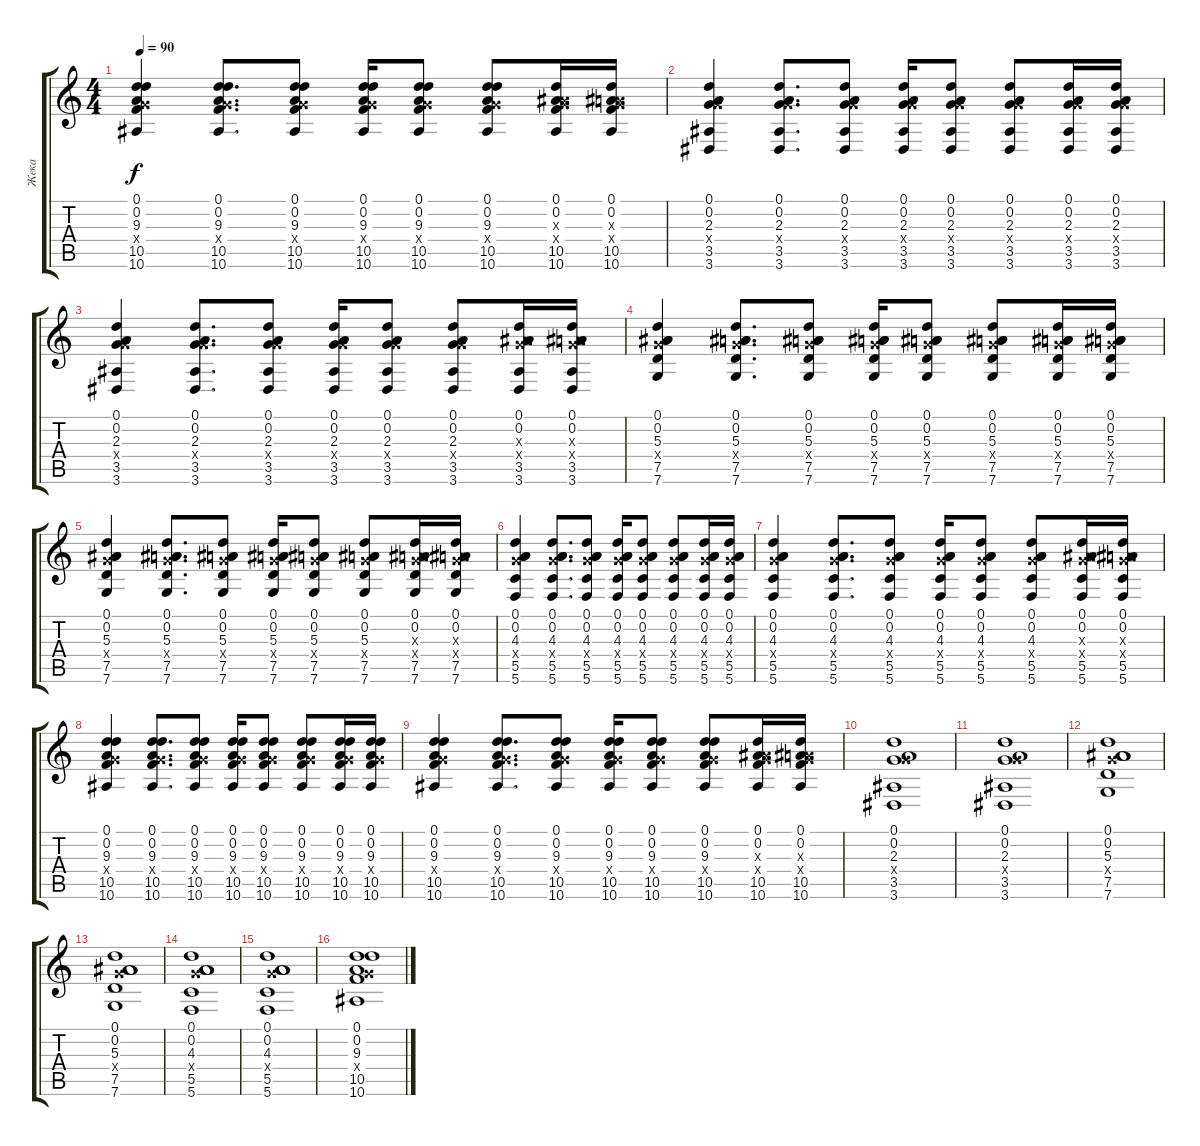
\track ("Жека" "Жека") {instrument electricguitarclean}
\staff {score tabs}
\tuning (D4 A3 F3 C3 G2 C2) {hide}
\ts (4 4)
\tempo 90
\clef g2
\ks c
(0.1 0.2 9.3 7.4{x} 10.5 10.6).4{dy f} (0.1 0.2 9.3 7.4{x} 10.5 10.6).8{d} (0.1 0.2 9.3 7.4{x} 10.5 10.6).8 (0.1 0.2 9.3 7.4{x} 10.5 10.6).16 (0.1 0.2 9.3 7.4{x} 10.5 10.6).8 (0.1 0.2 9.3 7.4{x} 10.5 10.6).8 (0.1 0.2 5.3{x} 7.4{x} 10.5 10.6).16 (0.1 0.2 5.3{x} 7.4{x} 10.5 10.6).16 |
(0.1 0.2 2.3 7.4{x} 3.5 3.6).4 (0.1 0.2 2.3 7.4{x} 3.5 3.6).8{d} (0.1 0.2 2.3 7.4{x} 3.5 3.6).8 (0.1 0.2 2.3 7.4{x} 3.5 3.6).16 (0.1 0.2 2.3 7.4{x} 3.5 3.6).8 (0.1 0.2 2.3 7.4{x} 3.5 3.6).8 (0.1 0.2 2.3 7.4{x} 3.5 3.6).16 (0.1 0.2 2.3 7.4{x} 3.5 3.6).16 |
(0.1 0.2 2.3 7.4{x} 3.5 3.6).4 (0.1 0.2 2.3 7.4{x} 3.5 3.6).8{d} (0.1 0.2 2.3 7.4{x} 3.5 3.6).8 (0.1 0.2 2.3 7.4{x} 3.5 3.6).16 (0.1 0.2 2.3 7.4{x} 3.5 3.6).8 (0.1 0.2 2.3 7.4{x} 3.5 3.6).8 (0.1 0.2 5.3{x} 7.4{x} 3.5 3.6).16 (0.1 0.2 5.3{x} 7.4{x} 3.5 3.6).16 |
(0.1 0.2 5.3 7.4{x} 7.5 7.6).4 (0.1 0.2 5.3 7.4{x} 7.5 7.6).8{d} (0.1 0.2 5.3 7.4{x} 7.5 7.6).8 (0.1 0.2 5.3 7.4{x} 7.5 7.6).16 (0.1 0.2 5.3 7.4{x} 7.5 7.6).8 (0.1 0.2 5.3 7.4{x} 7.5 7.6).8 (0.1 0.2 5.3 7.4{x} 7.5 7.6).16 (0.1 0.2 5.3 7.4{x} 7.5 7.6).16 |
(0.1 0.2 5.3 7.4{x} 7.5 7.6).4 (0.1 0.2 5.3 7.4{x} 7.5 7.6).8{d} (0.1 0.2 5.3 7.4{x} 7.5 7.6).8 (0.1 0.2 5.3 7.4{x} 7.5 7.6).16 (0.1 0.2 5.3 7.4{x} 7.5 7.6).8 (0.1 0.2 5.3 7.4{x} 7.5 7.6).8 (0.1 0.2 5.3{x} 7.4{x} 7.5 7.6).16 (0.1 0.2 5.3{x} 7.4{x} 7.5 7.6).16 |
(0.1 0.2 4.3 7.4{x} 5.5 5.6).4 (0.1 0.2 4.3 7.4{x} 5.5 5.6).8{d} (0.1 0.2 4.3 7.4{x} 5.5 5.6).8 (0.1 0.2 4.3 7.4{x} 5.5 5.6).16 (0.1 0.2 4.3 7.4{x} 5.5 5.6).8 (0.1 0.2 4.3 7.4{x} 5.5 5.6).8 (0.1 0.2 4.3 7.4{x} 5.5 5.6).16 (0.1 0.2 4.3 7.4{x} 5.5 5.6).16 |
(0.1 0.2 4.3 7.4{x} 5.5 5.6).4 (0.1 0.2 4.3 7.4{x} 5.5 5.6).8{d} (0.1 0.2 4.3 7.4{x} 5.5 5.6).8 (0.1 0.2 4.3 7.4{x} 5.5 5.6).16 (0.1 0.2 4.3 7.4{x} 5.5 5.6).8 (0.1 0.2 4.3 7.4{x} 5.5 5.6).8 (0.1 0.2 5.3{x} 7.4{x} 5.5 5.6).16 (0.1 0.2 5.3{x} 7.4{x} 5.5 5.6).16 |
(0.1 0.2 9.3 7.4{x} 10.5 10.6).4 (0.1 0.2 9.3 7.4{x} 10.5 10.6).8{d} (0.1 0.2 9.3 7.4{x} 10.5 10.6).8 (0.1 0.2 9.3 7.4{x} 10.5 10.6).16 (0.1 0.2 9.3 7.4{x} 10.5 10.6).8 (0.1 0.2 9.3 7.4{x} 10.5 10.6).8 (0.1 0.2 9.3 7.4{x} 10.5 10.6).16 (0.1 0.2 9.3 7.4{x} 10.5 10.6).16 |
(0.1 0.2 9.3 7.4{x} 10.5 10.6).4 (0.1 0.2 9.3 7.4{x} 10.5 10.6).8{d} (0.1 0.2 9.3 7.4{x} 10.5 10.6).8 (0.1 0.2 9.3 7.4{x} 10.5 10.6).16 (0.1 0.2 9.3 7.4{x} 10.5 10.6).8 (0.1 0.2 9.3 7.4{x} 10.5 10.6).8 (0.1 0.2 5.3{x} 7.4{x} 10.5 10.6).16 (0.1 0.2 5.3{x} 7.4{x} 10.5 10.6).16 |
(0.1 0.2 2.3 7.4{x} 3.5 3.6).1 |
(0.1 0.2 2.3 7.4{x} 3.5 3.6).1 |
(0.1 0.2 5.3 7.4{x} 7.5 7.6).1 |
(0.1 0.2 5.3 7.4{x} 7.5 7.6).1 |
(0.1 0.2 4.3 7.4{x} 5.5 5.6).1 |
(0.1 0.2 4.3 7.4{x} 5.5 5.6).1 |
(0.1 0.2 9.3 7.4{x} 10.5 10.6).1
